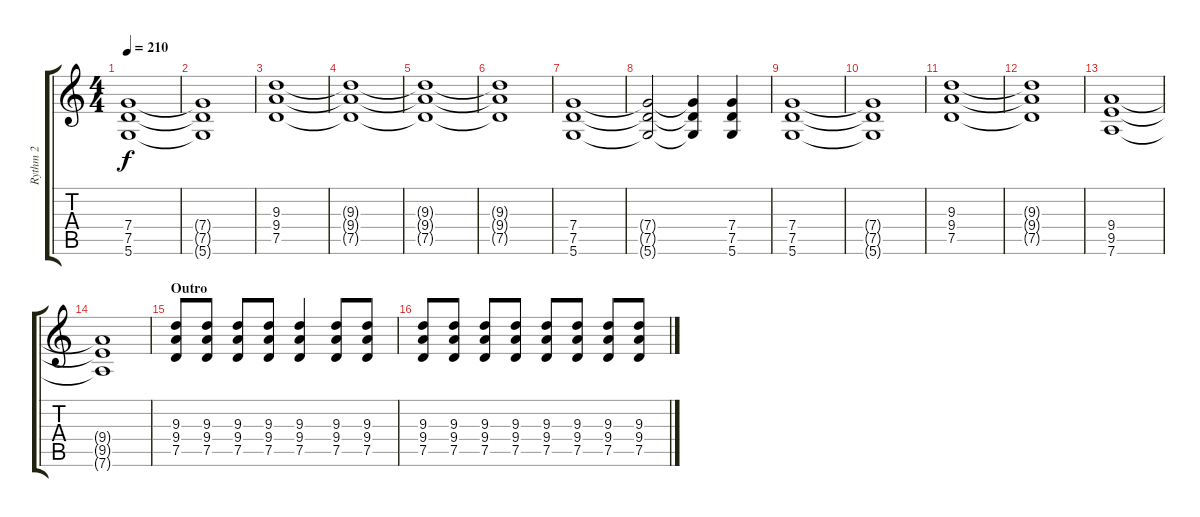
\track ("Rythm 2" "Rythm 2") {instrument distortionguitar}
\staff {score tabs}
\tuning (D4 A3 F3 C3 G2 D2) {hide}
\ts (4 4)
\tempo 210
\clef g2
\ks c
(7.4 7.5 5.6).1{dy f} |
(7.4{t} 7.5{t} 5.6{t}).1 |
(9.3 9.4 7.5).1 |
(9.3{t} 9.4{t} 7.5{t}).1 |
(9.3{t} 9.4{t} 7.5{t}).1 |
(9.3{t} 9.4{t} 7.5{t}).1 |
(7.4 7.5 5.6).1 |
(7.4{t} 7.5{t} 5.6{t}).2 (7.4{t} 7.5{t} 5.6{t}).4 (7.4 7.5 5.6).4 |
(7.4 7.5 5.6).1 |
(7.4{t} 7.5{t} 5.6{t}).1 |
(9.3 9.4 7.5).1 |
(9.3{t} 9.4{t} 7.5{t}).1 |
(9.4 9.5 7.6).1 |
(9.4{t} 9.5{t} 7.6{t}).1 |
\section ("" "Outro")
(9.3 9.4 7.5).8 (9.3 9.4 7.5).8 (9.3 9.4 7.5).8 (9.3 9.4 7.5).8 (9.3 9.4 7.5).4 (9.3 9.4 7.5).8 (9.3 9.4 7.5).8 |
(9.3 9.4 7.5).8 (9.3 9.4 7.5).8 (9.3 9.4 7.5).8 (9.3 9.4 7.5).8 (9.3 9.4 7.5).8 (9.3 9.4 7.5).8 (9.3 9.4 7.5).8 (9.3 9.4 7.5).8
